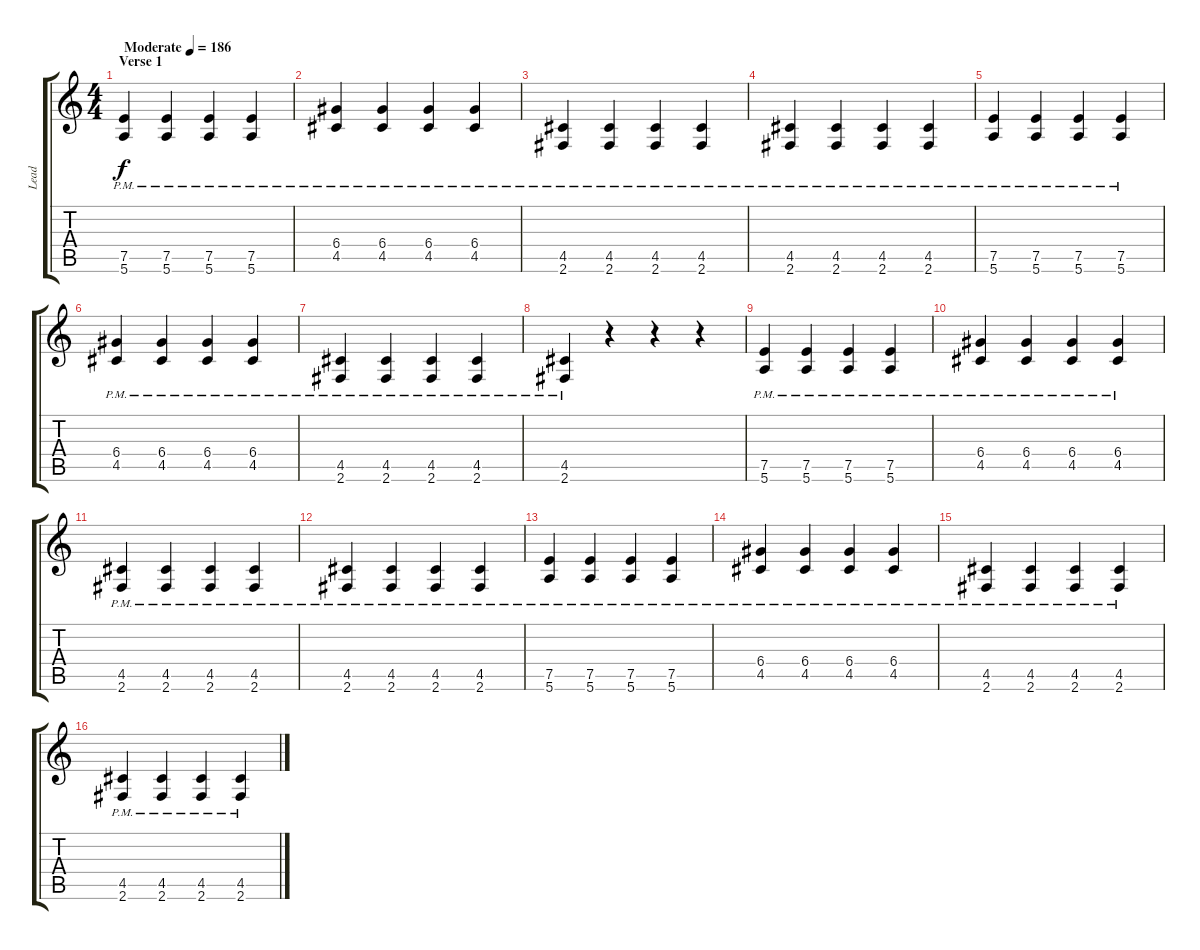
\track ("Lead" "Lead") {instrument distortionguitar}
\staff {score tabs}
\tuning (E4 B3 G3 D3 A2 E2) {hide}
\ts (4 4)
\section ("" "Verse 1")
\tempo (186 "Moderate")
\clef g2
\ks c
(7.5{pm} 5.6{pm}).4{dy f instrument distortionguitar} (7.5{pm} 5.6{pm}).4 (7.5{pm} 5.6{pm}).4 (7.5{pm} 5.6{pm}).4 |
(6.4{pm} 4.5{pm}).4 (6.4{pm} 4.5{pm}).4 (6.4{pm} 4.5{pm}).4 (6.4{pm} 4.5{pm}).4 |
(4.5{pm} 2.6{pm}).4 (4.5{pm} 2.6{pm}).4 (4.5{pm} 2.6{pm}).4 (4.5{pm} 2.6{pm}).4 |
(4.5{pm} 2.6{pm}).4 (4.5{pm} 2.6{pm}).4 (4.5{pm} 2.6{pm}).4 (4.5{pm} 2.6{pm}).4 |
(7.5{pm} 5.6{pm}).4 (7.5{pm} 5.6{pm}).4 (7.5{pm} 5.6{pm}).4 (7.5{pm} 5.6{pm}).4 |
(6.4{pm} 4.5{pm}).4 (6.4{pm} 4.5{pm}).4 (6.4{pm} 4.5{pm}).4 (6.4{pm} 4.5{pm}).4 |
(4.5{pm} 2.6{pm}).4 (4.5{pm} 2.6{pm}).4 (4.5{pm} 2.6{pm}).4 (4.5{pm} 2.6{pm}).4 |
(4.5{pm} 2.6{pm}).4 r.4 r.4 r.4 |
(7.5{pm} 5.6{pm}).4 (7.5{pm} 5.6{pm}).4 (7.5{pm} 5.6{pm}).4 (7.5{pm} 5.6{pm}).4 |
(6.4{pm} 4.5{pm}).4 (6.4{pm} 4.5{pm}).4 (6.4{pm} 4.5{pm}).4 (6.4{pm} 4.5{pm}).4 |
(4.5{pm} 2.6{pm}).4 (4.5{pm} 2.6{pm}).4 (4.5{pm} 2.6{pm}).4 (4.5{pm} 2.6{pm}).4 |
(4.5{pm} 2.6{pm}).4 (4.5{pm} 2.6{pm}).4 (4.5{pm} 2.6{pm}).4 (4.5{pm} 2.6{pm}).4 |
(7.5{pm} 5.6{pm}).4 (7.5{pm} 5.6{pm}).4 (7.5{pm} 5.6{pm}).4 (7.5{pm} 5.6{pm}).4 |
(6.4{pm} 4.5{pm}).4 (6.4{pm} 4.5{pm}).4 (6.4{pm} 4.5{pm}).4 (6.4{pm} 4.5{pm}).4 |
(4.5{pm} 2.6{pm}).4 (4.5{pm} 2.6{pm}).4 (4.5{pm} 2.6{pm}).4 (4.5{pm} 2.6{pm}).4 |
(4.5{pm} 2.6{pm}).4 (4.5{pm} 2.6{pm}).4 (4.5{pm} 2.6{pm}).4 (4.5{pm} 2.6{pm}).4
